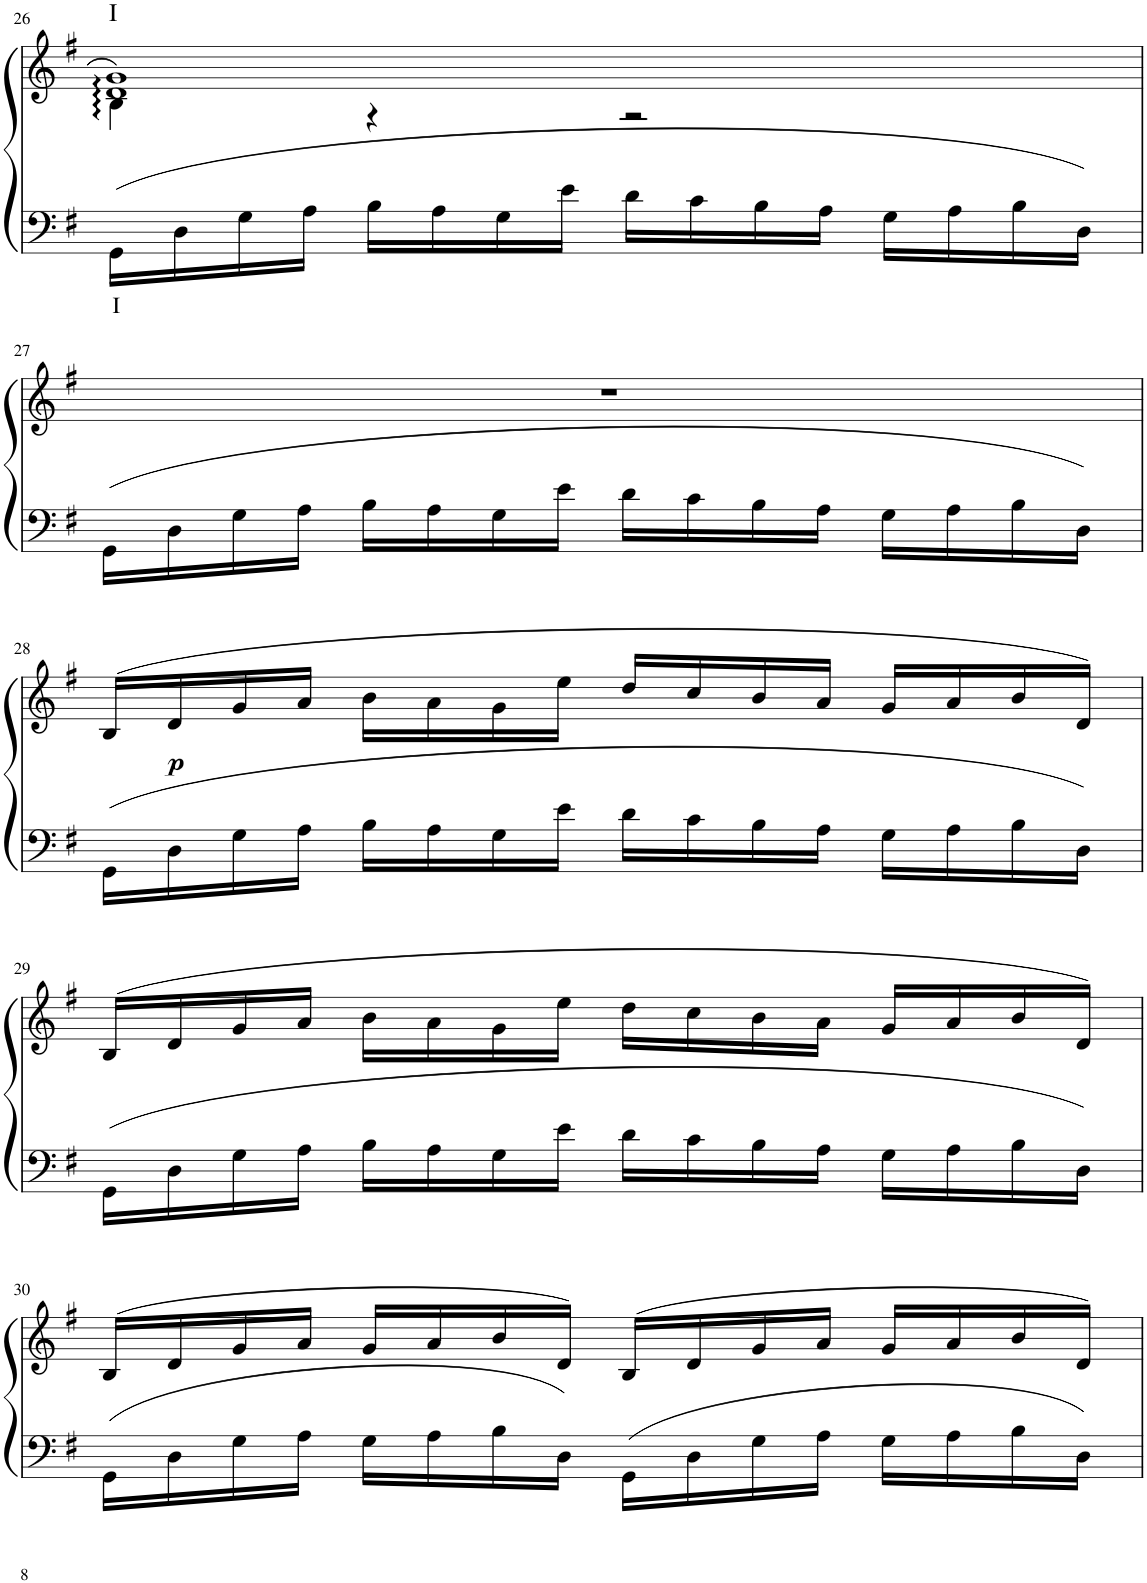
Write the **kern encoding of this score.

**kern	**text	**kern	**dynam	**harte
*part1	*part1	*part1	*part1	*part1
*staff2	*staff2	*staff1	*staff1/2	*
*I"Piano	*	*	*	*
*I'Pno	*	*	*	*
!!LO:PB:g=z
*clefF4	*	*clefG2	*	*
*k[f#]	*	*k[f#]	*	*
*M4/4	*	*M4/4	*	*
*met(c|)	*	*met(c|)	*	*
=26	=26	=26	=26	=26
!	!LO:LY:b	!	!	!LO:H:kt=I
*	*	*^	*	*
16GG\LL	I	1d 1g	4B\	.	N
16D\	.	.	.	.	.
16G\	.	.	.	.	.
16A\JJ	.	.	.	.	.
16B\LL	.	.	4r	.	.
16A\	.	.	.	.	.
16G\	.	.	.	.	.
16e\JJ	.	.	.	.	.
16d\LL	.	.	2r	.	.
16c\	.	.	.	.	.
16B\	.	.	.	.	.
16A\JJ	.	.	.	.	.
16G\LL	.	.	.	.	.
16A\	.	.	.	.	.
16B\	.	.	.	.	.
16D\JJ	.	.	.	.	.
*	*	*v	*v	*	*
!!LO:LB:g=z
=27	=27	=27	=27	=27
16GG\LL	.	1r	.	.
16D\	.	.	.	.
16G\	.	.	.	.
16A\JJ	.	.	.	.
16B\LL	.	.	.	.
16A\	.	.	.	.
16G\	.	.	.	.
16e\JJ	.	.	.	.
16d\LL	.	.	.	.
16c\	.	.	.	.
16B\	.	.	.	.
16A\JJ	.	.	.	.
16G\LL	.	.	.	.
16A\	.	.	.	.
16B\	.	.	.	.
16D\JJ	.	.	.	.
!!LO:LB:g=z
=28	=28	=28	=28	=28
!	!	!	!LO:DY:b	!
16GG\LL	.	(>16B/LL	p	.
16D\	.	16d/	.	.
16G\	.	16g/	.	.
16A\JJ	.	16a/JJ	.	.
16B\LL	.	16b\LL	.	.
16A\	.	16a\	.	.
16G\	.	16g\	.	.
16e\JJ	.	16ee\JJ	.	.
16d\LL	.	16dd/LL	.	.
16c\	.	16cc/	.	.
16B\	.	16b/	.	.
16A\JJ	.	16a/JJ	.	.
16G\LL	.	16g/LL	.	.
16A\	.	16a/	.	.
16B\	.	16b/	.	.
16D\JJ	.	16d/JJ)	.	.
!!LO:LB:g=z
=29	=29	=29	=29	=29
16GG\LL	.	(>16B/LL	.	.
16D\	.	16d/	.	.
16G\	.	16g/	.	.
16A\JJ	.	16a/JJ	.	.
16B\LL	.	16b\LL	.	.
16A\	.	16a\	.	.
16G\	.	16g\	.	.
16e\JJ	.	16ee\JJ	.	.
16d\LL	.	16dd\LL	.	.
16c\	.	16cc\	.	.
16B\	.	16b\	.	.
16A\JJ	.	16a\JJ	.	.
16G\LL	.	16g/LL	.	.
16A\	.	16a/	.	.
16B\	.	16b/	.	.
16D\JJ	.	16d/JJ)	.	.
!!LO:LB:g=z
=30	=30	=30	=30	=30
16GG\LL	.	(>16B/LL	.	.
16D\	.	16d/	.	.
16G\	.	16g/	.	.
16A\JJ	.	16a/JJ	.	.
16G\LL	.	16g/LL	.	.
16A\	.	16a/	.	.
16B\	.	16b/	.	.
16D\JJ	.	16d/JJ)	.	.
16GG\LL	.	(>16B/LL	.	.
16D\	.	16d/	.	.
16G\	.	16g/	.	.
16A\JJ	.	16a/JJ	.	.
16G\LL	.	16g/LL	.	.
16A\	.	16a/	.	.
16B\	.	16b/	.	.
16D\JJ	.	16d/JJ)	.	.
=	=	=	=	=
*-	*-	*-	*-	*-
